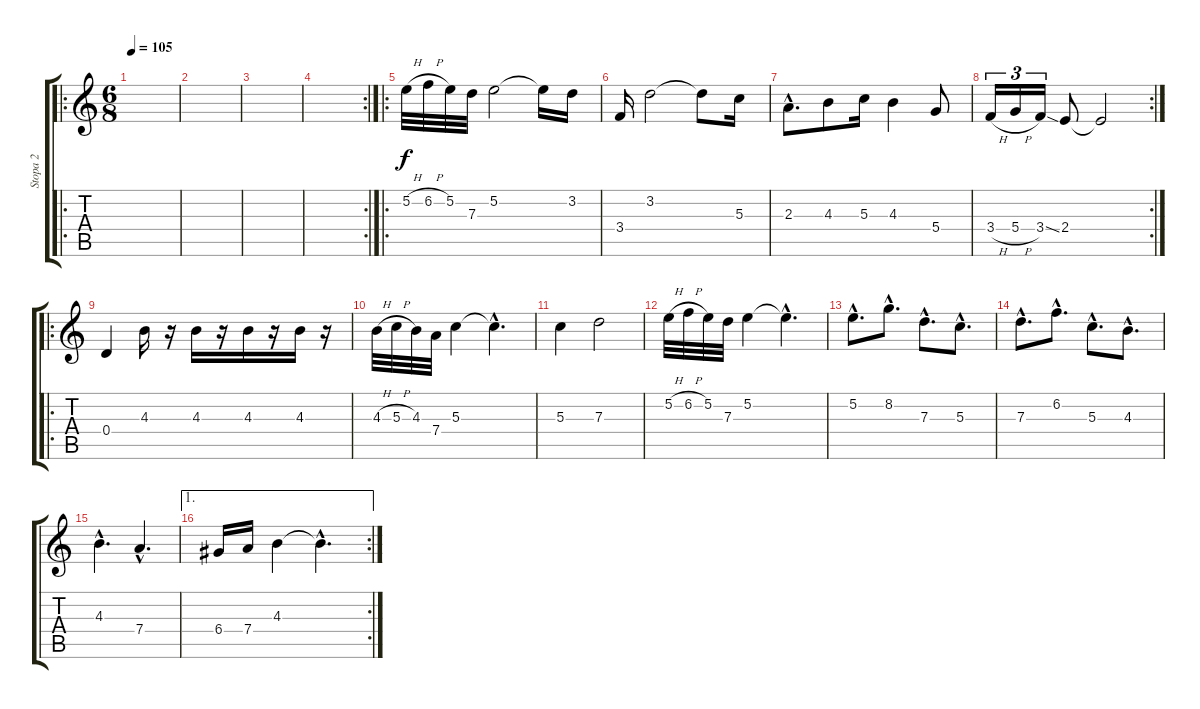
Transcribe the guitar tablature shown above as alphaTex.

\track ("Stopa 2" "Stopa 2") {instrument electricguitarjazz}
\staff {score tabs}
\tuning (E4 B3 G3 D3 A2 E2) {hide}
\ro
\ts (6 8)
\tempo 105
\clef g2
\ks c
|
|
|
\rc 2
|
\ro
5.2{h}.32 6.2{h}.32 5.2.32 7.3.32 5.2.2 5.2{t}.16 3.2.16 |
3.4.16 3.2.2 3.2{t}.8 5.3.16 |
2.3{hac}.8{d} 4.3.8 5.3.16 4.3.4 5.4.8 |
\rc 2
3.4{h}.16{tu (3 2)} 5.4{h}.16{tu (3 2)} 3.4{ss}.16{tu (3 2)} 2.4.8 2.4{t}.2 |
\ro
0.4.4 4.3.16 r.16 4.3.16 r.16 4.3.16 r.16 4.3.16 r.16 |
4.3{h}.32 5.3{h}.32 4.3.32 7.4.32 5.3.4 5.3{hac t}.4{d} |
5.3.4 7.3.2 |
5.2{h}.32 6.2{h}.32 5.2.32 7.3.32 5.2.4 5.2{hac t}.4{d} |
5.2{hac}.8{d} 8.2{hac}.8{d} 7.3{hac}.8{d} 5.3{hac}.8{d} |
7.3{hac}.8{d} 6.2{hac}.8{d} 5.3{hac}.8{d} 4.3{hac}.8{d} |
4.3{hac}.4{d} 7.4{hac}.4{d} |
\ae 1
\rc 2
6.4.16 7.4.16 4.3.4 4.3{hac t}.4{d}
